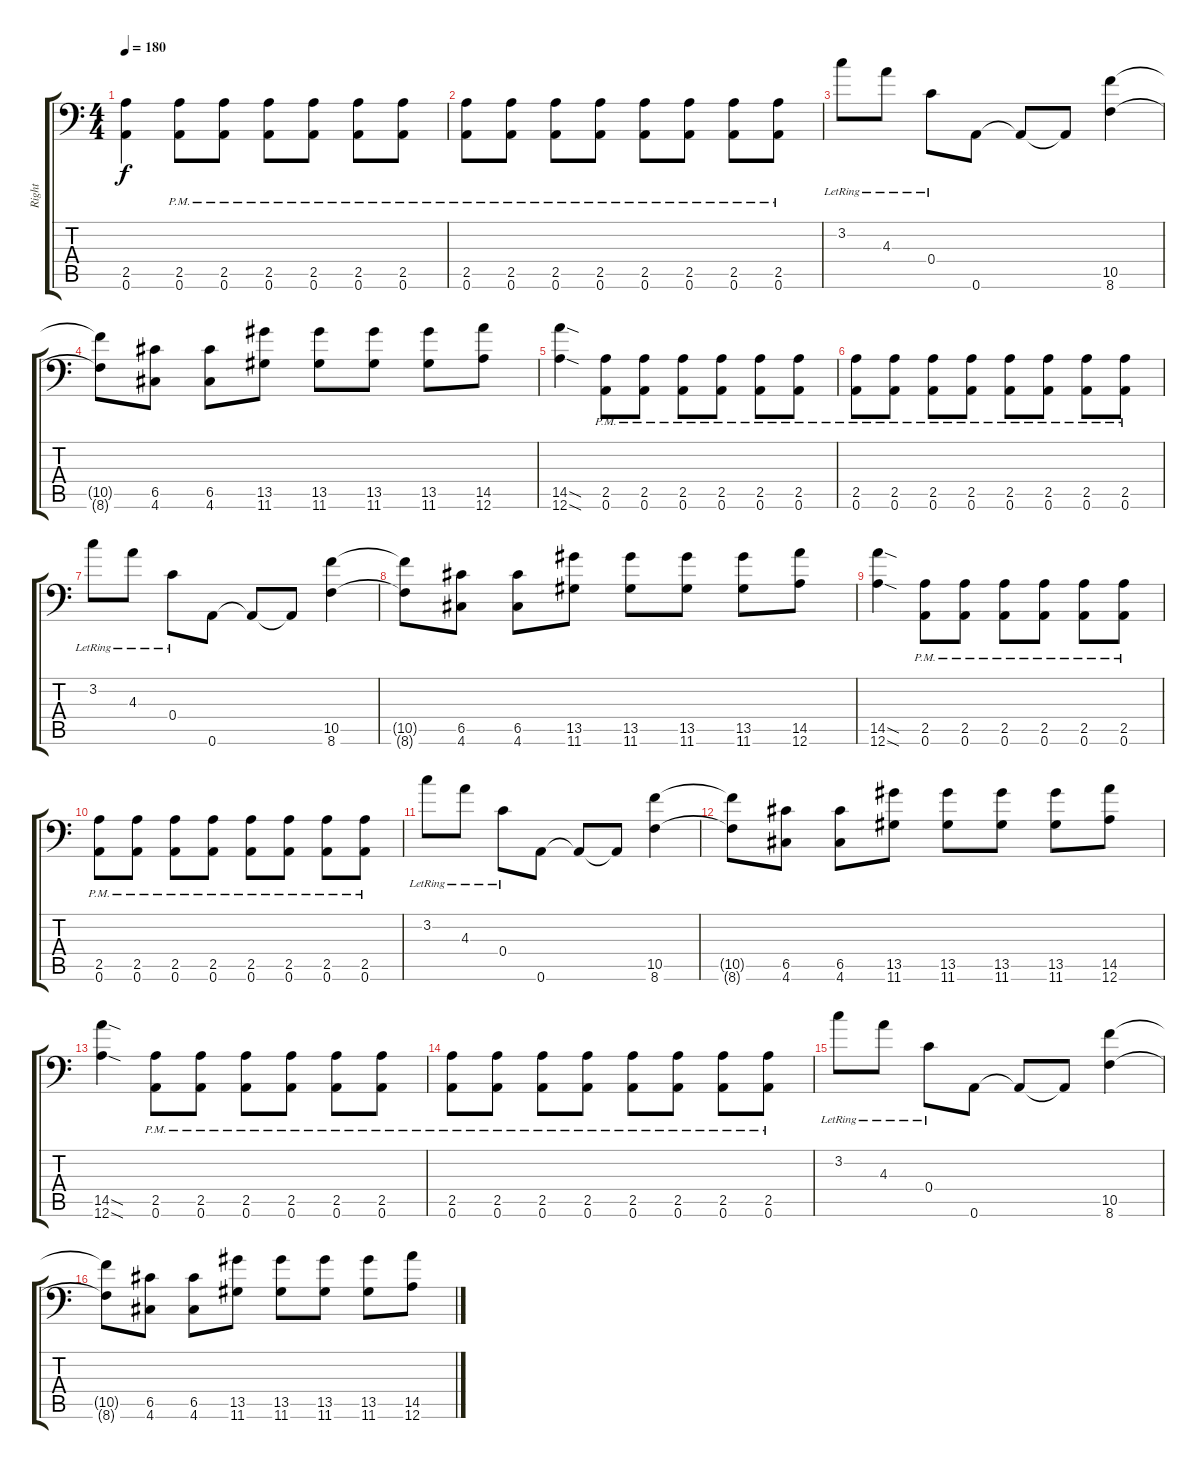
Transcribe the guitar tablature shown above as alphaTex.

\track ("Right" "Right") {instrument distortionguitar}
\staff {score tabs}
\tuning (D4 A3 F3 C3 G2 A1) {hide}
\ts (4 4)
\tempo 180
\clef f4
\ks c
(2.5 0.6).4{dy f} (2.5{pm} 0.6{pm}).8 (2.5{pm} 0.6{pm}).8 (2.5{pm} 0.6{pm}).8 (2.5{pm} 0.6{pm}).8 (2.5{pm} 0.6{pm}).8 (2.5{pm} 0.6{pm}).8 |
(2.5{pm} 0.6{pm}).8 (2.5{pm} 0.6{pm}).8 (2.5{pm} 0.6{pm}).8 (2.5{pm} 0.6{pm}).8 (2.5{pm} 0.6{pm}).8 (2.5{pm} 0.6{pm}).8 (2.5{pm} 0.6{pm}).8 (2.5{pm} 0.6{pm}).8 |
3.2{lr}.8 4.3{lr}.8 0.4{lr}.8 0.6.8 0.6{t}.8 0.6{t}.8 (10.5 8.6).4 |
(10.5{t} 8.6{t}).8 (6.5 4.6).8 (6.5 4.6).8 (13.5 11.6).8 (13.5 11.6).8 (13.5 11.6).8 (13.5 11.6).8 (14.5 12.6).8 |
(14.5{sod} 12.6{sod}).4 (2.5{pm} 0.6{pm}).8 (2.5{pm} 0.6{pm}).8 (2.5{pm} 0.6{pm}).8 (2.5{pm} 0.6{pm}).8 (2.5{pm} 0.6{pm}).8 (2.5{pm} 0.6{pm}).8 |
(2.5{pm} 0.6{pm}).8 (2.5{pm} 0.6{pm}).8 (2.5{pm} 0.6{pm}).8 (2.5{pm} 0.6{pm}).8 (2.5{pm} 0.6{pm}).8 (2.5{pm} 0.6{pm}).8 (2.5{pm} 0.6{pm}).8 (2.5{pm} 0.6{pm}).8 |
3.2{lr}.8 4.3{lr}.8 0.4{lr}.8 0.6.8 0.6{t}.8 0.6{t}.8 (10.5 8.6).4 |
(10.5{t} 8.6{t}).8 (6.5 4.6).8 (6.5 4.6).8 (13.5 11.6).8 (13.5 11.6).8 (13.5 11.6).8 (13.5 11.6).8 (14.5 12.6).8 |
(14.5{sod} 12.6{sod}).4 (2.5{pm} 0.6{pm}).8 (2.5{pm} 0.6{pm}).8 (2.5{pm} 0.6{pm}).8 (2.5{pm} 0.6{pm}).8 (2.5{pm} 0.6{pm}).8 (2.5{pm} 0.6{pm}).8 |
(2.5{pm} 0.6{pm}).8 (2.5{pm} 0.6{pm}).8 (2.5{pm} 0.6{pm}).8 (2.5{pm} 0.6{pm}).8 (2.5{pm} 0.6{pm}).8 (2.5{pm} 0.6{pm}).8 (2.5{pm} 0.6{pm}).8 (2.5{pm} 0.6{pm}).8 |
3.2{lr}.8 4.3{lr}.8 0.4{lr}.8 0.6.8 0.6{t}.8 0.6{t}.8 (10.5 8.6).4 |
(10.5{t} 8.6{t}).8 (6.5 4.6).8 (6.5 4.6).8 (13.5 11.6).8 (13.5 11.6).8 (13.5 11.6).8 (13.5 11.6).8 (14.5 12.6).8 |
(14.5{sod} 12.6{sod}).4 (2.5{pm} 0.6{pm}).8 (2.5{pm} 0.6{pm}).8 (2.5{pm} 0.6{pm}).8 (2.5{pm} 0.6{pm}).8 (2.5{pm} 0.6{pm}).8 (2.5{pm} 0.6{pm}).8 |
(2.5{pm} 0.6{pm}).8 (2.5{pm} 0.6{pm}).8 (2.5{pm} 0.6{pm}).8 (2.5{pm} 0.6{pm}).8 (2.5{pm} 0.6{pm}).8 (2.5{pm} 0.6{pm}).8 (2.5{pm} 0.6{pm}).8 (2.5{pm} 0.6{pm}).8 |
3.2{lr}.8 4.3{lr}.8 0.4{lr}.8 0.6.8 0.6{t}.8 0.6{t}.8 (10.5 8.6).4 |
(10.5{t} 8.6{t}).8 (6.5 4.6).8 (6.5 4.6).8 (13.5 11.6).8 (13.5 11.6).8 (13.5 11.6).8 (13.5 11.6).8 (14.5 12.6).8
